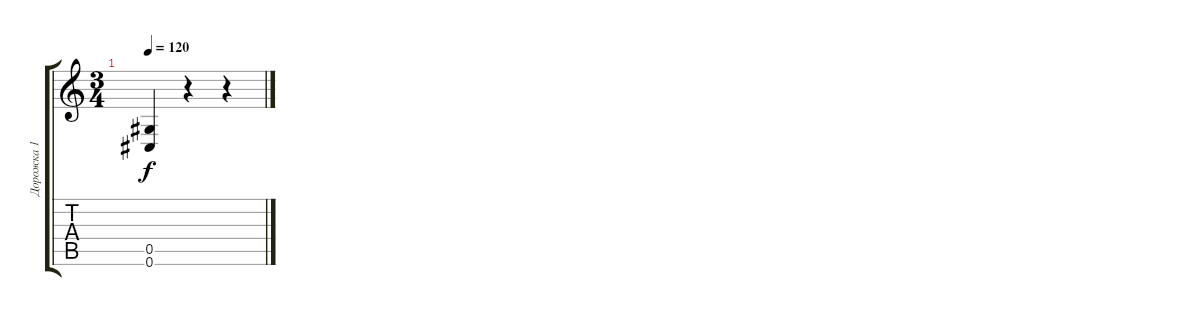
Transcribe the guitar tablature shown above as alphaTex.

\track ("Дорожка 1" "Дорожка 1") {instrument distortionguitar}
\staff {score tabs}
\tuning (Eb4 Bb3 Gb3 Db3 Ab2 Db2) {hide}
\ts (3 4)
\tempo 120
\clef g2
\ks c
(0.5 0.6).4{dy f} r.4 r.4
